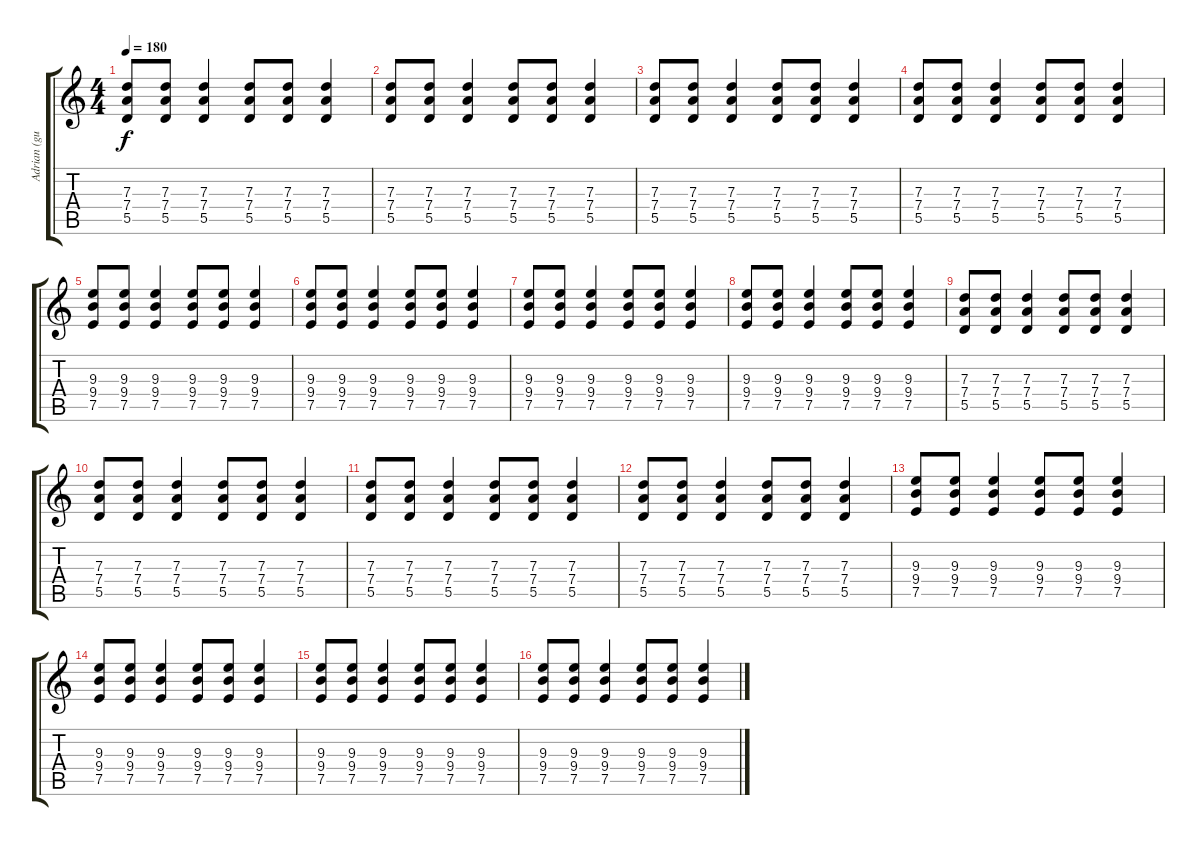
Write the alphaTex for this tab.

\track ("Adrian (guitar)" "Adrian (gu") {instrument distortionguitar}
\staff {score tabs}
\tuning (E4 B3 G3 D3 A2 E2) {hide}
\ts (4 4)
\tempo 180
\clef g2
\ks c
(7.3 7.4 5.5).8{dy f} (7.3 7.4 5.5).8 (7.3 7.4 5.5).4 (7.3 7.4 5.5).8 (7.3 7.4 5.5).8 (7.3 7.4 5.5).4 |
(7.3 7.4 5.5).8 (7.3 7.4 5.5).8 (7.3 7.4 5.5).4 (7.3 7.4 5.5).8 (7.3 7.4 5.5).8 (7.3 7.4 5.5).4 |
(7.3 7.4 5.5).8 (7.3 7.4 5.5).8 (7.3 7.4 5.5).4 (7.3 7.4 5.5).8 (7.3 7.4 5.5).8 (7.3 7.4 5.5).4 |
(7.3 7.4 5.5).8 (7.3 7.4 5.5).8 (7.3 7.4 5.5).4 (7.3 7.4 5.5).8 (7.3 7.4 5.5).8 (7.3 7.4 5.5).4 |
(9.3 9.4 7.5).8 (9.3 9.4 7.5).8 (9.3 9.4 7.5).4 (9.3 9.4 7.5).8 (9.3 9.4 7.5).8 (9.3 9.4 7.5).4 |
(9.3 9.4 7.5).8 (9.3 9.4 7.5).8 (9.3 9.4 7.5).4 (9.3 9.4 7.5).8 (9.3 9.4 7.5).8 (9.3 9.4 7.5).4 |
(9.3 9.4 7.5).8 (9.3 9.4 7.5).8 (9.3 9.4 7.5).4 (9.3 9.4 7.5).8 (9.3 9.4 7.5).8 (9.3 9.4 7.5).4 |
(9.3 9.4 7.5).8 (9.3 9.4 7.5).8 (9.3 9.4 7.5).4 (9.3 9.4 7.5).8 (9.3 9.4 7.5).8 (9.3 9.4 7.5).4 |
(7.3 7.4 5.5).8 (7.3 7.4 5.5).8 (7.3 7.4 5.5).4 (7.3 7.4 5.5).8 (7.3 7.4 5.5).8 (7.3 7.4 5.5).4 |
(7.3 7.4 5.5).8 (7.3 7.4 5.5).8 (7.3 7.4 5.5).4 (7.3 7.4 5.5).8 (7.3 7.4 5.5).8 (7.3 7.4 5.5).4 |
(7.3 7.4 5.5).8 (7.3 7.4 5.5).8 (7.3 7.4 5.5).4 (7.3 7.4 5.5).8 (7.3 7.4 5.5).8 (7.3 7.4 5.5).4 |
(7.3 7.4 5.5).8 (7.3 7.4 5.5).8 (7.3 7.4 5.5).4 (7.3 7.4 5.5).8 (7.3 7.4 5.5).8 (7.3 7.4 5.5).4 |
(9.3 9.4 7.5).8 (9.3 9.4 7.5).8 (9.3 9.4 7.5).4 (9.3 9.4 7.5).8 (9.3 9.4 7.5).8 (9.3 9.4 7.5).4 |
(9.3 9.4 7.5).8 (9.3 9.4 7.5).8 (9.3 9.4 7.5).4 (9.3 9.4 7.5).8 (9.3 9.4 7.5).8 (9.3 9.4 7.5).4 |
(9.3 9.4 7.5).8 (9.3 9.4 7.5).8 (9.3 9.4 7.5).4 (9.3 9.4 7.5).8 (9.3 9.4 7.5).8 (9.3 9.4 7.5).4 |
(9.3 9.4 7.5).8 (9.3 9.4 7.5).8 (9.3 9.4 7.5).4 (9.3 9.4 7.5).8 (9.3 9.4 7.5).8 (9.3 9.4 7.5).4
